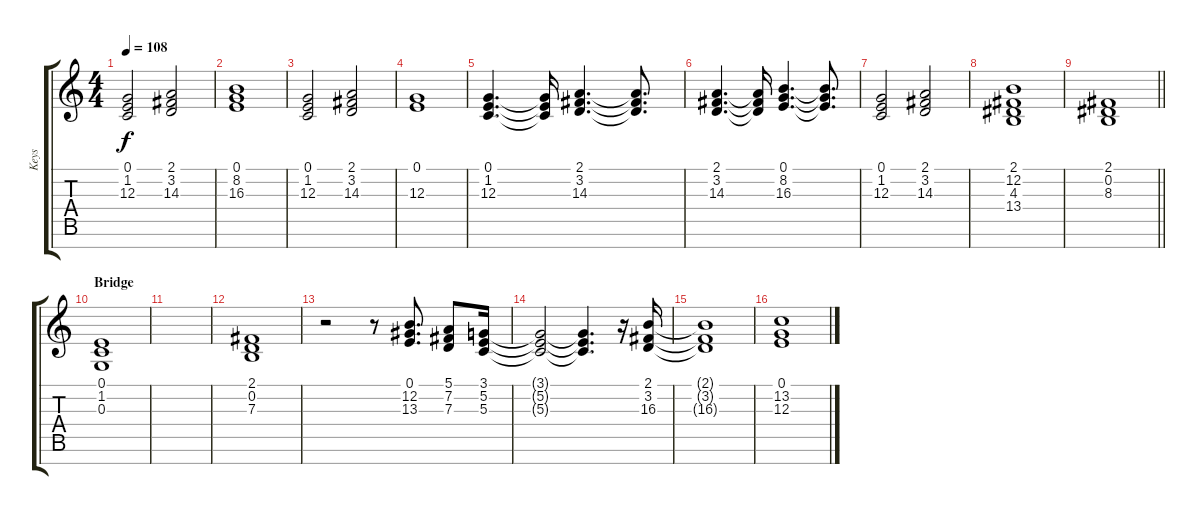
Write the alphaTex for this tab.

\track ("Keys" "Keys") {instrument musicbox}
\staff {score tabs}
\tuning (E4 B3 G3 D3 A2 E2 B1) {hide}
\ts (4 4)
\tempo 108
\clef g2
\ks c
(0.1 1.2 12.3).2{dy f} (2.1 3.2 14.3).2 |
(0.1 8.2 16.3).1 |
(0.1 1.2 12.3).2 (2.1 3.2 14.3).2 |
(0.1 12.3).1 |
(0.1 1.2 12.3).4{d} (0.1{t} 1.2{t} 12.3{t}).16 (2.1 3.2 14.3).4{d} (2.1{t} 3.2{t} 14.3{t}).8{d} |
(2.1 3.2 14.3).4{d} (2.1{t} 3.2{t} 14.3{t}).16 (0.1 8.2 16.3).4{d} (0.1{t} 8.2{t} 16.3{t}).8{d} |
(0.1 1.2 12.3).2 (2.1 3.2 14.3).2 |
(2.1 12.2 4.3 13.4).1 |
\barLineRight lightlight
(2.1 0.2 8.3).1 |
\section ("" "Bridge")
(0.1 1.2 0.3).1{volume 8 instrument churchorgan} |
|
(2.1 0.2 7.3).1 |
r.2 r.8 (0.1 12.2 13.3).8{d} (5.1 7.2 7.3).8 (3.1 5.2 5.3).16 |
(3.1{t} 5.2{t} 5.3{t}).2 (3.1{t} 5.2{t} 5.3{t}).4{d} r.16 (2.1 3.2 16.3).16 |
(2.1{t} 3.2{t} 16.3{t}).1 |
(0.1 13.2 12.3).1
